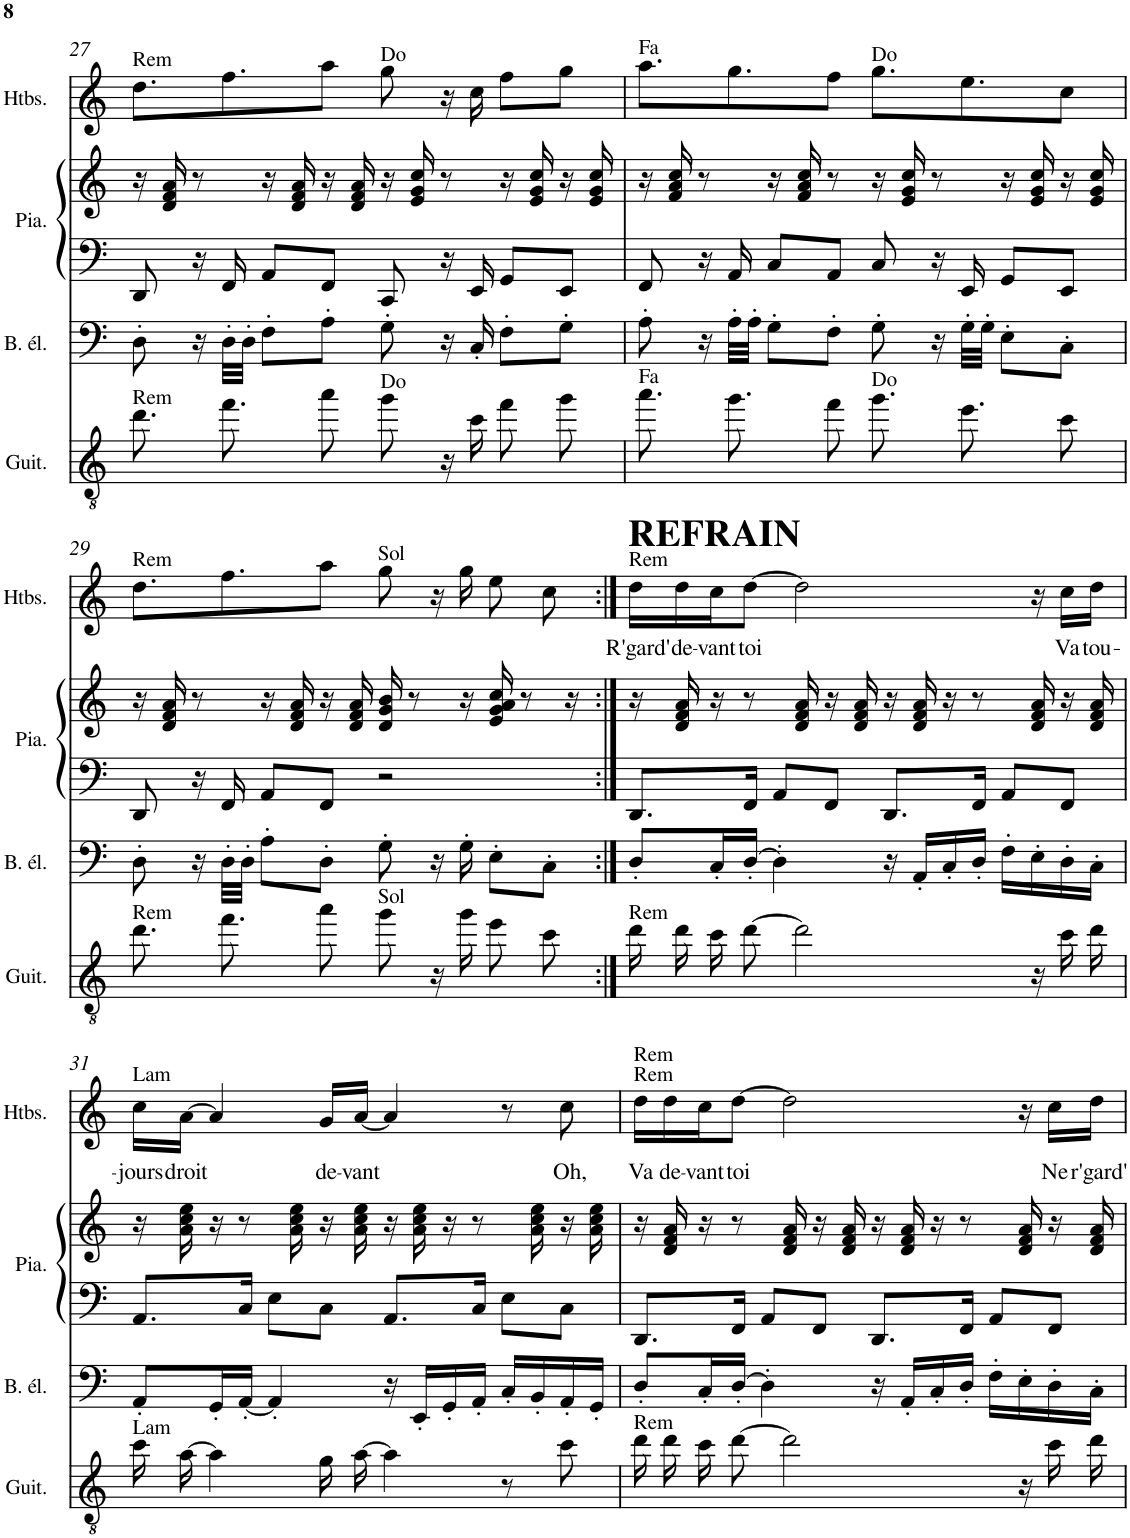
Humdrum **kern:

**kern	**kern	**kern	**kern	**kern	**text
*part4	*part3	*part2	*part2	*part1	*part1
*staff5	*staff4	*staff3	*staff2	*staff1	*staff1
*I"Guitare acoustique	*I"Basse électrique	*I"Piano	*	*I"Hautbois	*
*I'Guit.	*I'B. él.	*I'Pia.	*	*I'Htbs.	*
!!LO:PB:g=z
*clefGv2	*clefF4	*clefF4	*clefG2	*clefG2	*
*	*Trd7c12	*	*	*Trd12c21	*
*k[]	*k[]	*k[]	*k[]	*k[]	*
*M4/4	*M4/4	*M4/4	*M4/4	*M4/4	*
=27	=27	=27	=27	=27	=27
!	!	!	!	!LO:TX:a:t=Rem	!
!LO:TX:a:t=Rem	!	!	!	!	!
8.dd\L	8D'\	8DD/	16r	8.dd\L	.
.	.	.	16d/ 16f/ 16a/	.	.
.	16r	16r	8r	.	.
8.ff\J	32D'\LLL	16FF/	.	8.ff\	.
.	32D'\JJJ	.	.	.	.
.	8F'\L	8AA/L	16r	.	.
.	.	.	16d/ 16f/ 16a/	.	.
8aa\L	8A'\J	8FF/J	16r	8aa\J	.
.	.	.	16d/ 16f/ 16a/	.	.
!	!	!	!	!LO:TX:a:t=Do	!
!LO:TX:a:t=Do	!	!	!	!	!
8gg\J	8G'\	8CC/	16r	8gg\	.
.	.	.	16e/ 16g/ 16cc/	.	.
16r	16r	16r	8r	16r	.
16cc\	16C'/	16EE/	.	16cc\	.
8ff\L	8F'\L	8GG/L	16r	8ff\L	.
.	.	.	16e/ 16g/ 16cc/	.	.
8gg\J	8G'\J	8EE/J	16r	8gg\J	.
.	.	.	16e/ 16g/ 16cc/	.	.
=28	=28	=28	=28	=28	=28
!	!	!	!	!LO:TX:a:t=Fa	!
!LO:TX:a:t=Fa	!	!	!	!	!
8.aa\L	8A'\	8FF/	16r	8.aa\L	.
.	.	.	16f/ 16a/ 16cc/	.	.
.	16r	16r	8r	.	.
8.gg\J	32A'\LLL	16AA/	.	8.gg\	.
.	32A'\JJJ	.	.	.	.
.	8G'\L	8C/L	16r	.	.
.	.	.	16f/ 16a/ 16cc/	.	.
8ff\L	8F'\J	8AA/J	8r	8ff\J	.
!	!	!	!	!LO:TX:a:t=Do	!
!LO:TX:a:t=Do	!	!	!	!	!
8.gg\	8G'\	8C/	16r	8.gg\L	.
.	.	.	16e/ 16g/ 16cc/	.	.
.	16r	16r	8r	.	.
8.ee\J	32G'\LLL	16EE/	.	8.ee\	.
.	32G'\JJJ	.	.	.	.
.	8E'\L	8GG/L	16r	.	.
.	.	.	16e/ 16g/ 16cc/	.	.
8cc\J	8C'\J	8EE/J	16r	8cc\J	.
.	.	.	16e/ 16g/ 16cc/	.	.
!!LO:LB:g=z
=29	=29	=29	=29	=29	=29
!	!	!	!	!LO:TX:a:t=Rem	!
!LO:TX:a:t=Rem	!	!	!	!	!
8.dd\L	8D'\	8DD/	16r	8.dd\L	.
.	.	.	16d/ 16f/ 16a/	.	.
.	16r	16r	8r	.	.
8.ff\J	32D'\LLL	16FF/	.	8.ff\	.
.	32D'\JJJ	.	.	.	.
.	8A'\L	8AA/L	16r	.	.
.	.	.	16d/ 16f/ 16a/	.	.
8aa\L	8D'\J	8FF/J	16r	8aa\J	.
.	.	.	16d/ 16f/ 16a/	.	.
!	!	!	!	!LO:TX:a:t=Sol	!
!LO:TX:a:t=Sol	!	!	!	!	!
8gg\J	8G'\	2r	16d/ 16g/ 16b/	8gg\	.
.	.	.	8r	.	.
16r	16r	.	.	16r	.
16gg\	16G'\	.	16r	16gg\	.
8ee\L	8E'\L	.	16e/ 16g/ 16a/ 16cc/	8ee\	.
.	.	.	8r	.	.
8cc\J	8C'\J	.	.	8cc\	.
.	.	.	16r	.	.
=30:|!	=30:|!	=30:|!	=30:|!	=30:|!	=30:|!
!	!	!	!	!LO:TX:a:t=Rem	!
!	!	!	!	!LO:TX:a:B:t=REFRAIN	!
!LO:TX:a:t=Rem	!	!	!	!	!
!	!	!	!	!	!LO:LY:b
16dd\LL	8D'/L	8.DD/L	16r	16dd\LL	R'gard'
!	!	!	!	!	!LO:LY:b
16dd\J	.	.	16d/ 16f/ 16a/	16dd\	de-
!	!	!	!	!	!LO:LY:b
16cc\K	16C'/L	.	16r	16cc\J	-vant
!	!	!	!	!	!LO:LY:b
[8dd\J	[16D'/JJ	16FF/Jk	8r	[8dd\J	toi
.	4D'\]	8AA/L	.	.	.
2dd\]	.	.	16d/ 16f/ 16a/	2dd\]	.
.	.	8FF/J	16r	.	.
.	.	.	16d/ 16f/ 16a/	.	.
.	16r	8.DD/L	16r	.	.
.	16AA'/LL	.	16d/ 16f/ 16a/	.	.
.	16C'/	.	16r	.	.
.	16D'/JJ	16FF/Jk	8r	.	.
.	16F'\LL	8AA/L	.	.	.
16r	16E'\	.	16d/ 16f/ 16a/	16r	.
!	!	!	!	!	!LO:LY:b
16cc\LL	16D'\	8FF/J	16r	16cc\LL	Va
!	!	!	!	!	!LO:LY:b
16dd\JJ	16C'\JJ	.	16d/ 16f/ 16a/	16dd\JJ	tou-
!!LO:LB:g=z
=31	=31	=31	=31	=31	=31
!	!	!	!	!LO:TX:a:t=Lam	!
!LO:TX:a:t=Lam	!	!	!	!	!
!	!	!	!	!	!LO:LY:b
16cc\LL	8AA'/L	8.AA/L	16r	16cc\LL	-jours
!	!	!	!	!	!LO:LY:b
[16a\JJ	.	.	16a\ 16cc\ 16ee\	[16a\JJ	droit
4a\]	16GG'/L	.	16r	4a/]	.
.	[16AA'/JJ	16C/Jk	8r	.	.
.	4AA'/]	8E\L	.	.	.
.	.	.	16a\ 16cc\ 16ee\	.	.
!	!	!	!	!	!LO:LY:b
16g\LL	.	8C\J	16r	16g/LL	de-
!	!	!	!	!	!LO:LY:b
[16a\JJ	.	.	16a\ 16cc\ 16ee\	[16a/JJ	-vant
4a\]	16r	8.AA/L	16r	4a/]	.
.	16EE'/LL	.	16a\ 16cc\ 16ee\	.	.
.	16GG'/	.	16r	.	.
.	16AA'/JJ	16C/Jk	8r	.	.
8r	16C'/LL	8E\L	.	8r	.
.	16BB'/	.	16a\ 16cc\ 16ee\	.	.
!	!	!	!	!	!LO:LY:b
8cc\	16AA'/	8C\J	16r	8cc\	Oh,
.	16GG'/JJ	.	16a\ 16cc\ 16ee\	.	.
=32	=32	=32	=32	=32	=32
!	!	!	!	!LO:TX:a:t=Rem	!
!	!	!	!	!LO:TX:a:t=Rem	!
!LO:TX:a:t=Rem	!	!	!	!	!
!	!	!	!	!	!LO:LY:b
16dd\LL	8D'/L	8.DD/L	16r	16dd\LL	Va
!	!	!	!	!	!LO:LY:b
16dd\J	.	.	16d/ 16f/ 16a/	16dd\	de-
!	!	!	!	!	!LO:LY:b
16cc\K	16C'/L	.	16r	16cc\J	-vant
!	!	!	!	!	!LO:LY:b
[8dd\J	[16D'/JJ	16FF/Jk	8r	[8dd\J	toi
.	4D'\]	8AA/L	.	.	.
2dd\]	.	.	16d/ 16f/ 16a/	2dd\]	.
.	.	8FF/J	16r	.	.
.	.	.	16d/ 16f/ 16a/	.	.
.	16r	8.DD/L	16r	.	.
.	16AA'/LL	.	16d/ 16f/ 16a/	.	.
.	16C'/	.	16r	.	.
.	16D'/JJ	16FF/Jk	8r	.	.
.	16F'\LL	8AA/L	.	.	.
16r	16E'\	.	16d/ 16f/ 16a/	16r	.
!	!	!	!	!	!LO:LY:b
16cc\LL	16D'\	8FF/J	16r	16cc\LL	Ne
!	!	!	!	!	!LO:LY:b
16dd\JJ	16C'\JJ	.	16d/ 16f/ 16a/	16dd\JJ	r'gard'
=	=	=	=	=	=
*-	*-	*-	*-	*-	*-
